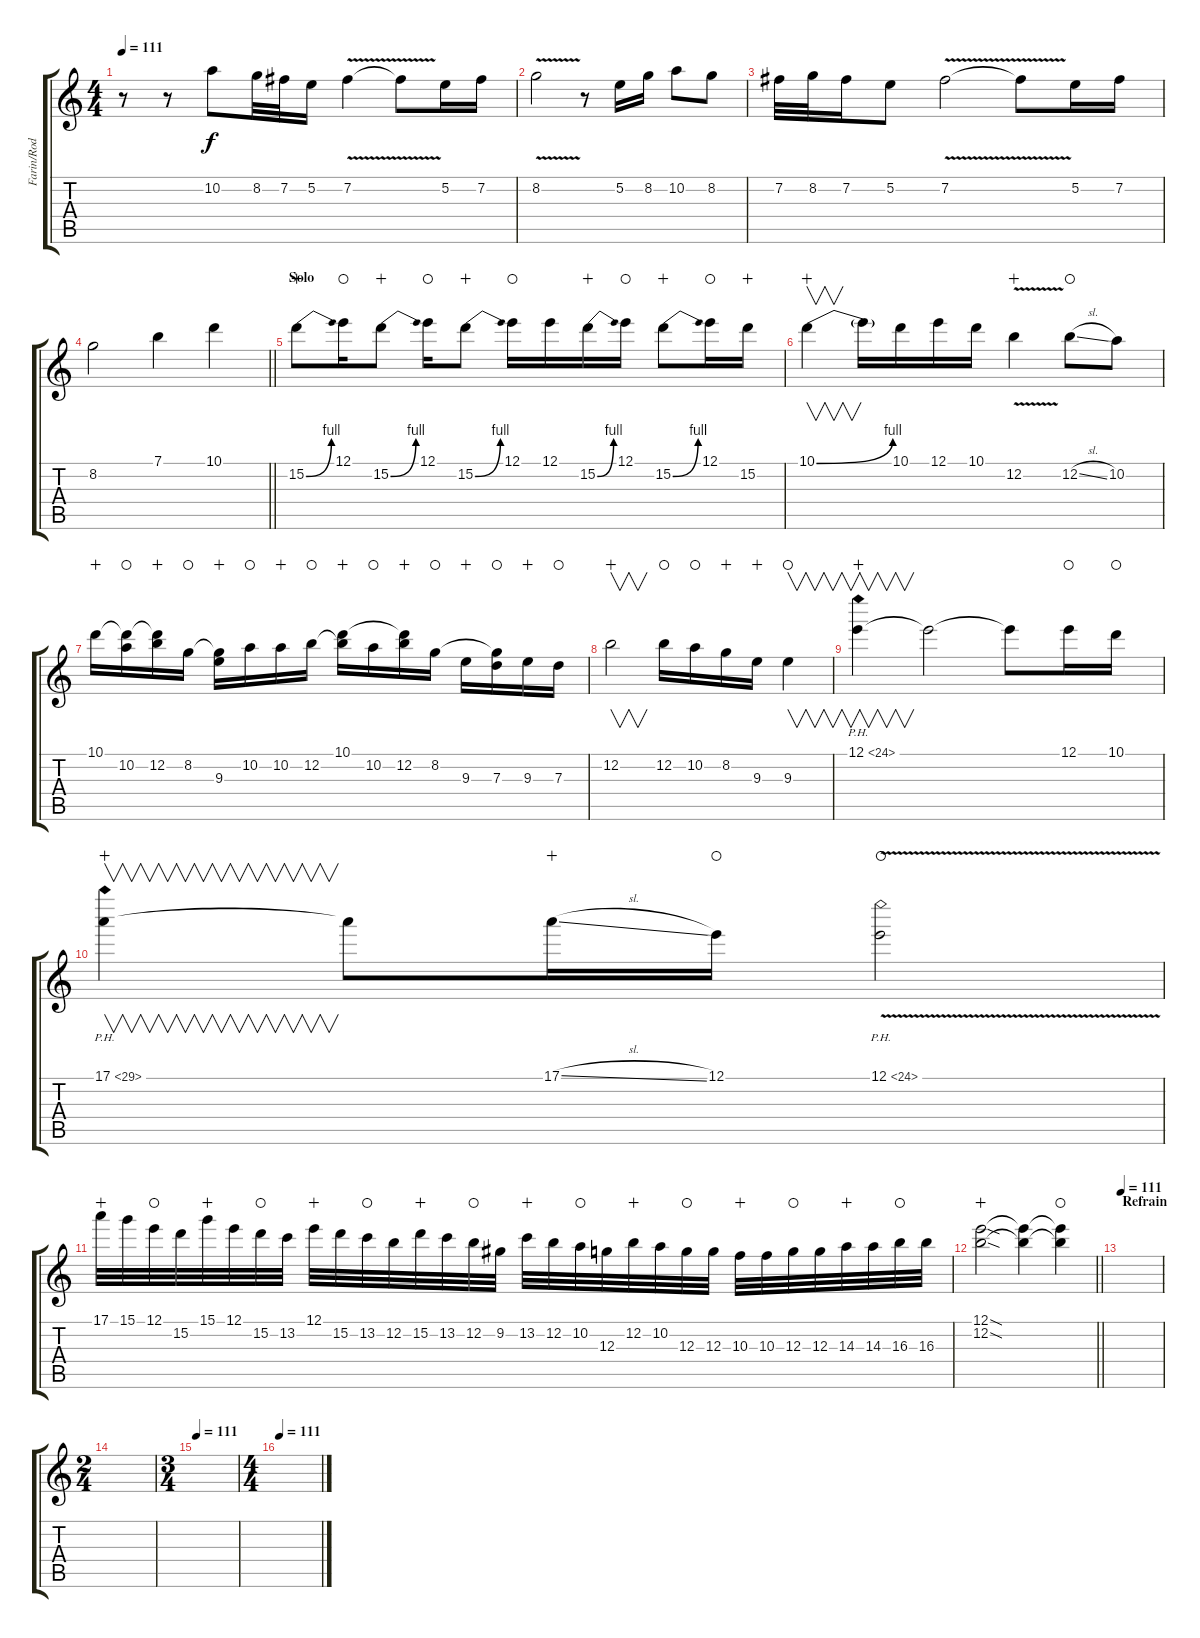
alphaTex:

\track ("Farin/Rod Lead" "Farin/Rod ") {instrument distortionguitar}
\staff {score tabs}
\tuning (E4 B3 G3 D3 A2 E2) {hide}
\ts (4 4)
\tempo 111
\clef g2
\ks c
r.8{dy f} r.8 10.2.8 8.2.32 7.2.32 5.2.16 7.2{v}.4 7.2{t}.8 5.2.16 7.2.16 |
8.2{v}.2 r.8 5.2.16 8.2.16 10.2.8 8.2.8 |
7.2.32 8.2.32 7.2.16 5.2.8 7.2{v}.2 7.2{t}.8 5.2.16 7.2.16 |
\barLineRight lightlight
8.2.2 7.1.4 10.1.4 |
\section ("" "Solo")
15.2{be (bend 0 0 60 4)}.8{instrument overdrivenguitar wahc} 12.1.16{waho} 15.2{be (bend 0 0 60 4)}.8{wahc} 12.1.16{waho} 15.2{be (bend 0 0 60 4)}.8{wahc} 12.1.16{waho} 12.1.16 15.2{be (bend 0 0 60 4)}.16{wahc} 12.1.16{waho} 15.2{be (bend 0 0 60 4)}.8{wahc} 12.1.16{waho} 15.2.16{wahc} |
10.1{be (bend 0 0 60 4)}.4{v wahc} 10.1{t}.16 10.1.16 12.1.16 10.1.16 12.2{v}.4{wahc} 12.2{sl}.8{waho} 10.2.8 |
10.1.16{wahc} (10.1{t} 10.2).16{waho} (10.1{t} 12.2).16{wahc} 8.2.16{waho} (8.2{t} 9.3).16{wahc} 10.2.16{waho} 10.2.16{wahc} 12.2.16{waho} (10.1 12.2{t}).16{wahc} 10.2.16{waho} (10.1{t} 12.2).16{wahc} 8.2.16{waho} 9.3.16{wahc} (8.2{t} 7.3).16{waho} 9.3.16{wahc} 7.3.16{waho} |
12.2.2{v wahc} 12.2.16{waho} 10.2.16{waho} 8.2.16{wahc} 9.3.16{wahc} 9.3.4{v waho} |
12.1{ph 12}.4{v wahc} 12.1{t}.2 12.1{t}.8 12.1.16{waho} 10.1.16{waho} |
17.1{ph 12}.4{v wahc} 17.1{t}.8 17.1{sl}.16{wahc} 12.1.16{waho} 12.1{ph 12 v}.2{waho} |
17.1.32{wahc} 15.1.32 12.1.32{waho} 15.2.32 15.1.32{wahc} 12.1.32 15.2.32{waho} 13.2.32 12.1.32{wahc} 15.2.32 13.2.32{waho} 12.2.32 15.2.32{wahc} 13.2.32 12.2.32{waho} 9.2.32 13.2.32{wahc} 12.2.32 10.2.32{waho} 12.3.32 12.2.32{wahc} 10.2.32 12.3.32{waho} 12.3.32 10.3.32{wahc} 10.3.32 12.3.32{waho} 12.3.32 14.3.32{wahc} 14.3.32 16.3.32{waho} 16.3.32 |
\barLineRight lightlight
(12.1{sod} 12.2{sod}).2{wahc} (12.1{t} 12.2{t}).4 (12.1{t} 12.2{t}).4{waho} |
\section ("" "Refrain")
\tempo 111
|
\ts (2 4)
|
\ts (3 4)
\tempo 111
|
\ts (4 4)
\tempo 111
